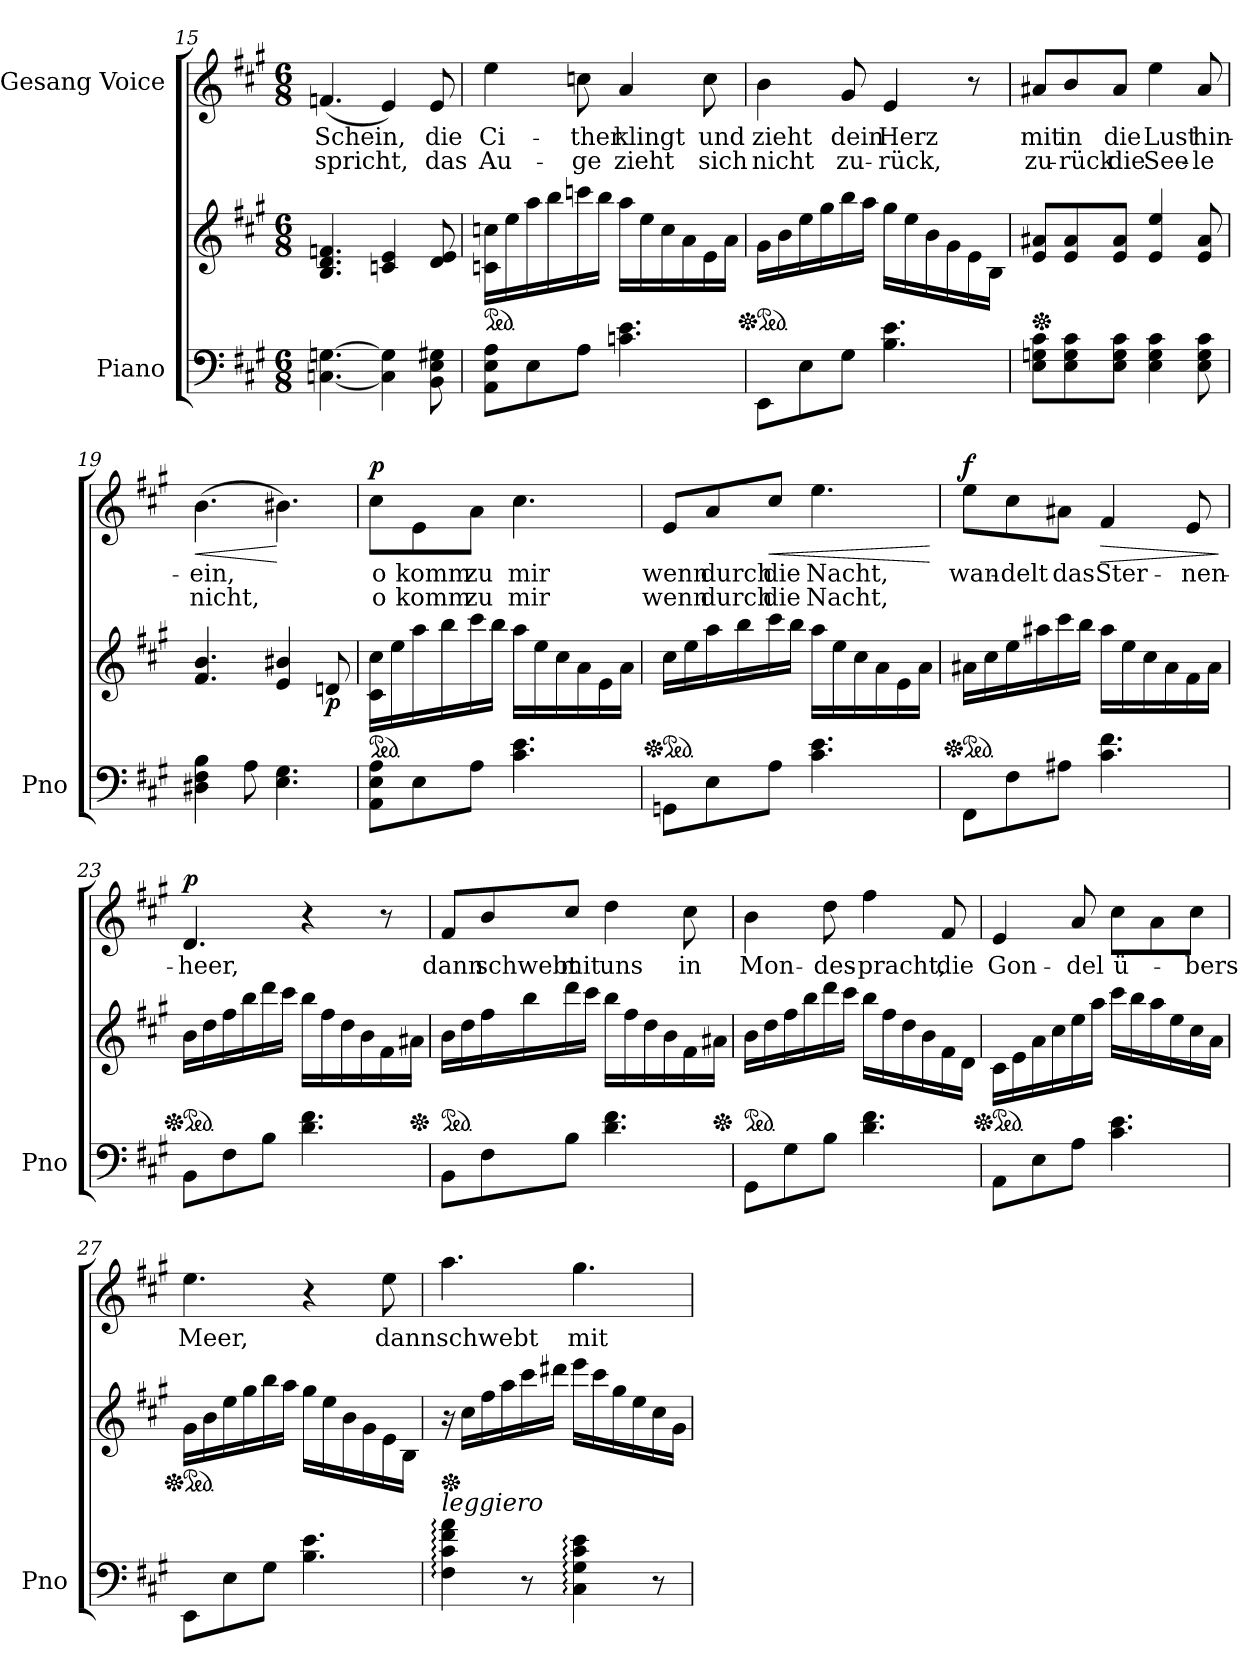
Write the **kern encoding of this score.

**kern	**kern	**dynam	**kern	**text	**text	**dynam
*part2	*part2	*part2	*part1	*part1	*part1	*part1
*staff3	*staff2	*staff2/3	*staff1	*staff1	*staff1	*staff1
*I"Piano	*	*	*I"Gesang Voice	*	*	*
*I'Pno	*	*	*	*	*	*
*clefF4	*clefG2	*	*clefG2	*	*	*
*k[f#c#g#]	*k[f#c#g#]	*	*k[f#c#g#]	*	*	*
*M6/8	*M6/8	*	*M6/8	*	*	*
=15	=15	=15	=15	=15	=15	=15
!	!	!	!	!LO:LY:b	!LO:LY:b	!
[4.Cn\ [4.Gn\	4.B/ 4.d/ 4.fn/	.	(<4.fn/	Schein,	spricht,	.
4C\] 4G\]	4cn/ 4e/	.	4e/)	.	.	.
!	!	!	!	!LO:LY:b	!LO:LY:b	!
8BB\ 8E\ 8G#X\	8d/ 8e/	.	8e/	die	das	.
=16	=16	=16	=16	=16	=16	=16
*	*ped	*	*	*	*	*
!	!	!	!	!LO:LY:b	!LO:LY:b	!
8AA\ 8E\ 8A\L	16cn\ 16ccn\LL	.	4ee\	Ci-	Au-	.
.	16ee\	.	.	.	.	.
8E\	16aa\	.	.	.	.	.
.	16bb\	.	.	.	.	.
!	!	!	!	!LO:LY:b	!LO:LY:b	!
8A\J	16cccn\	.	8ccn\	-ther	-ge	.
.	16bb\JJ	.	.	.	.	.
!	!	!	!	!LO:LY:b	!LO:LY:b	!
4.cn\ 4.e\	16aa\LL	.	4a/	klingt	zieht	.
.	16ee\	.	.	.	.	.
.	16cc\	.	.	.	.	.
.	16a\	.	.	.	.	.
!	!	!	!	!LO:LY:b	!LO:LY:b	!
.	16e\	.	8cc\	und	sich	.
.	16a\JJ	.	.	.	.	.
=17	=17	=17	=17	=17	=17	=17
*	*Xped	*	*	*	*	*
*	*ped	*	*	*	*	*
!	!	!	!	!LO:LY:b	!LO:LY:b	!
8EE\L	16g#\LL	.	4b\	zieht	nicht	.
.	16b\	.	.	.	.	.
8E\	16ee\	.	.	.	.	.
.	16gg#\	.	.	.	.	.
!	!	!	!	!LO:LY:b	!LO:LY:b	!
8G#\J	16bb\	.	8g#/	dein	zu-	.
.	16aa\JJ	.	.	.	.	.
!	!	!	!	!LO:LY:b	!LO:LY:b	!
4.B\ 4.e\	16gg#\LL	.	4e/	Herz	-rück,	.
.	16ee\	.	.	.	.	.
.	16b\	.	.	.	.	.
.	16g#\	.	.	.	.	.
.	16e\	.	8r	.	.	.
.	16B\JJ	.	.	.	.	.
!!LO:LB:g=z
=18	=18	=18	=18	=18	=18	=18
*	*Xped	*	*	*	*	*
!	!	!	!	!LO:LY:b	!LO:LY:b	!
8E\ 8Gn\ 8c#\L	8e/ 8a#X/L	.	8a#X/L	mit	zu-	.
!	!	!	!	!LO:LY:b	!LO:LY:b	!
8E\ 8G\ 8c#\	8e/ 8a#/	.	8b/	in	-rück	.
!	!	!	!	!LO:LY:b	!LO:LY:b	!
8E\ 8G\ 8c#\J	8e/ 8a#/J	.	8a#/J	die	die	.
!	!	!	!	!LO:LY:b	!LO:LY:b	!
4E\ 4G\ 4c#\	4e/ 4ee/	.	4ee\	Lust	See-	.
!	!	!	!	!LO:LY:b	!LO:LY:b	!
8E\ 8G\ 8c#\	8e/ 8a#/	.	8a#/	hin-	-le	.
=19	=19	=19	=19	=19	=19	=19
!	!	!	!	!LO:LY:b	!LO:LY:b	!LO:HP:b
4D#X\ 4F#\ 4B\	4.f#/ 4.b/	.	(>4.b\	-ein,	nicht,	<
8A\	.	.	.	.	.	.
4.E\ 4.G#\	4e/ 4b#X/	.	4.b#X\)	.	.	[
!	!	!LO:DY:b	!	!	!	!
.	8dn/	p	.	.	.	.
=20	=20	=20	=20	=20	=20	=20
*	*ped	*	*	*	*	*
!	!	!	!	!LO:LY:b	!LO:LY:b	!LO:DY:a
8AA\ 8E\ 8A\L	16c#\ 16cc#\LL	.	8cc#\L	o	o	p
.	16ee\	.	.	.	.	.
!	!	!	!	!LO:LY:b	!LO:LY:b	!
8E\	16aa\	.	8e\	komm	komm	.
.	16bb\	.	.	.	.	.
!	!	!	!	!LO:LY:b	!LO:LY:b	!
8A\J	16ccc#\	.	8a\J	zu	zu	.
.	16bb\JJ	.	.	.	.	.
!	!	!	!	!LO:LY:b	!LO:LY:b	!
4.c#\ 4.e\	16aa\LL	.	4.cc#\	mir	mir	.
.	16ee\	.	.	.	.	.
.	16cc#\	.	.	.	.	.
.	16a\	.	.	.	.	.
.	16e\	.	.	.	.	.
.	16a\JJ	.	.	.	.	.
=21	=21	=21	=21	=21	=21	=21
*	*Xped	*	*	*	*	*
*	*ped	*	*	*	*	*
!	!	!	!	!LO:LY:b	!LO:LY:b	!
8GGn\L	16cc#\LL	.	8e/L	wenn	wenn	.
.	16ee\	.	.	.	.	.
!	!	!	!	!LO:LY:b	!LO:LY:b	!
8E\	16aa\	.	8a/	durch	durch	.
.	16bb\	.	.	.	.	.
!	!	!	!	!LO:LY:b	!LO:LY:b	!LO:HP:b
8A\J	16ccc#\	.	8cc#/J	die	die	<
.	16bb\JJ	.	.	.	.	.
!	!	!	!	!LO:LY:b	!LO:LY:b	!
4.c#\ 4.e\	16aa\LL	.	4.ee\	Nacht,	Nacht,	.
.	16ee\	.	.	.	.	.
.	16cc#\	.	.	.	.	.
.	16a\	.	.	.	.	.
.	16e\	.	.	.	.	.
.	16a\JJ	.	.	.	.	.
.	.	.	.	.	.	[
!!LO:LB:g=z
=22	=22	=22	=22	=22	=22	=22
*	*Xped	*	*	*	*	*
*	*ped	*	*	*	*	*
!	!	!	!	!LO:LY:b	!	!LO:DY:a
8FF#\L	16a#X\LL	.	8ee\L	wan-	.	f
.	16cc#\	.	.	.	.	.
!	!	!	!	!LO:LY:b	!	!
8F#\	16ee\	.	8cc#\	-delt	.	.
.	16aa#X\	.	.	.	.	.
!	!	!	!	!LO:LY:b	!	!
8A#X\J	16ccc#\	.	8a#X\J	das	.	.
.	16bb\JJ	.	.	.	.	.
!	!	!	!	!LO:LY:b	!	!LO:HP:b
4.c#\ 4.f#\	16aa#\LL	.	4f#/	Ster-	.	>
.	16ee\	.	.	.	.	.
.	16cc#\	.	.	.	.	.
.	16a#\	.	.	.	.	.
!	!	!	!	!LO:LY:b	!	!
.	16f#\	.	8e/	-nen-	.	.
.	16a#\JJ	.	.	.	.	.
.	.	.	.	.	.	]
=23	=23	=23	=23	=23	=23	=23
*	*Xped	*	*	*	*	*
*	*ped	*	*	*	*	*
!	!	!	!	!LO:LY:b	!	!LO:DY:a
8BB\L	16b\LL	.	4.d/	-heer,	.	p
.	16dd\	.	.	.	.	.
8F#\	16ff#\	.	.	.	.	.
.	16bb\	.	.	.	.	.
8B\J	16ddd\	.	.	.	.	.
.	16ccc#\JJ	.	.	.	.	.
4.d\ 4.f#\	16bb\LL	.	4r	.	.	.
.	16ff#\	.	.	.	.	.
.	16dd\	.	.	.	.	.
.	16b\	.	.	.	.	.
.	16f#\	.	8r	.	.	.
*	*Xped	*	*	*	*	*
.	16a#X\JJ	.	.	.	.	.
=24	=24	=24	=24	=24	=24	=24
*	*ped	*	*	*	*	*
!	!	!	!	!LO:LY:b	!	!
8BB\L	16b\LL	.	8f#/L	dann	.	.
.	16dd\	.	.	.	.	.
!	!	!	!	!LO:LY:b	!	!
8F#\	16ff#\	.	8b/	schwebt	.	.
.	16bb\	.	.	.	.	.
!	!	!	!	!LO:LY:b	!	!
8B\J	16ddd\	.	8cc#/J	mit	.	.
.	16ccc#\JJ	.	.	.	.	.
!	!	!	!	!LO:LY:b	!	!
4.d\ 4.f#\	16bb\LL	.	4dd\	uns	.	.
.	16ff#\	.	.	.	.	.
.	16dd\	.	.	.	.	.
.	16b\	.	.	.	.	.
!	!	!	!	!LO:LY:b	!	!
.	16f#\	.	8cc#\	in	.	.
*	*Xped	*	*	*	*	*
.	16a#X\JJ	.	.	.	.	.
!!LO:LB:g=z
=25	=25	=25	=25	=25	=25	=25
*	*ped	*	*	*	*	*
!	!	!	!	!LO:LY:b	!	!
8GG#\L	16b\LL	.	4b\	Mon-	.	.
.	16dd\	.	.	.	.	.
8G#\	16ff#\	.	.	.	.	.
.	16bb\	.	.	.	.	.
!	!	!	!	!LO:LY:b	!	!
8B\J	16ddd\	.	8dd\	-des-	.	.
.	16ccc#\JJ	.	.	.	.	.
!	!	!	!	!LO:LY:b	!	!
4.d\ 4.f#\	16bb\LL	.	4ff#\	-pracht,	.	.
.	16ff#\	.	.	.	.	.
.	16dd\	.	.	.	.	.
.	16b\	.	.	.	.	.
!	!	!	!	!LO:LY:b	!	!
.	16f#\	.	8f#/	die	.	.
.	16d\JJ	.	.	.	.	.
=26	=26	=26	=26	=26	=26	=26
*	*Xped	*	*	*	*	*
*	*ped	*	*	*	*	*
!	!	!	!	!LO:LY:b	!	!
8AA\L	16c#\LL	.	4e/	Gon-	.	.
.	16e\	.	.	.	.	.
8E\	16a\	.	.	.	.	.
.	16cc#\	.	.	.	.	.
!	!	!	!	!LO:LY:b	!	!
8A\J	16ee\	.	8a/	-del	.	.
.	16aa\JJ	.	.	.	.	.
!	!	!	!	!LO:LY:b	!	!
4.c#\ 4.e\	16ccc#\LL	.	8cc#\L	ü-	.	.
.	16bb\	.	.	.	.	.
.	16aa\	.	8a\	.	.	.
.	16ee\	.	.	.	.	.
!	!	!	!	!LO:LY:b	!	!
.	16cc#\	.	8cc#\J	-bers	.	.
.	16a\JJ	.	.	.	.	.
=27	=27	=27	=27	=27	=27	=27
*	*Xped	*	*	*	*	*
*	*ped	*	*	*	*	*
!	!	!	!	!LO:LY:b	!	!
8EE\L	16g#\LL	.	4.ee\	Meer,	.	.
.	16b\	.	.	.	.	.
8E\	16ee\	.	.	.	.	.
.	16gg#\	.	.	.	.	.
8G#\J	16bb\	.	.	.	.	.
.	16aa\JJ	.	.	.	.	.
4.B\ 4.e\	16gg#\LL	.	4r	.	.	.
.	16ee\	.	.	.	.	.
.	16b\	.	.	.	.	.
.	16g#\	.	.	.	.	.
!	!	!	!	!LO:LY:b	!	!
.	16e\	.	8ee\	dann	.	.
.	16B\JJ	.	.	.	.	.
!!LO:PB:g=z
=28	=28	=28	=28	=28	=28	=28
*	*Xped	*	*	*	*	*
!LO:TX:a:i:t=leggiero	!	!	!	!	!	!
!	!	!	!	!LO:LY:b	!	!
4F#\: 4c#\: 4f#\: 4a\:	16r	.	4.aa\	schwebt	.	.
.	16cc#\LL	.	.	.	.	.
.	16ff#\	.	.	.	.	.
.	16aa\	.	.	.	.	.
8r	16ccc#\	.	.	.	.	.
.	16ddd#X\JJ	.	.	.	.	.
!	!	!	!	!LO:LY:b	!	!
4C#\: 4G#\: 4c#\: 4e\:	16eee\LL	.	4.gg#\	mit	.	.
.	16ccc#\	.	.	.	.	.
.	16gg#\	.	.	.	.	.
.	16ee\	.	.	.	.	.
8r	16cc#\	.	.	.	.	.
.	16g#\JJ	.	.	.	.	.
=	=	=	=	=	=	=
*-	*-	*-	*-	*-	*-	*-
